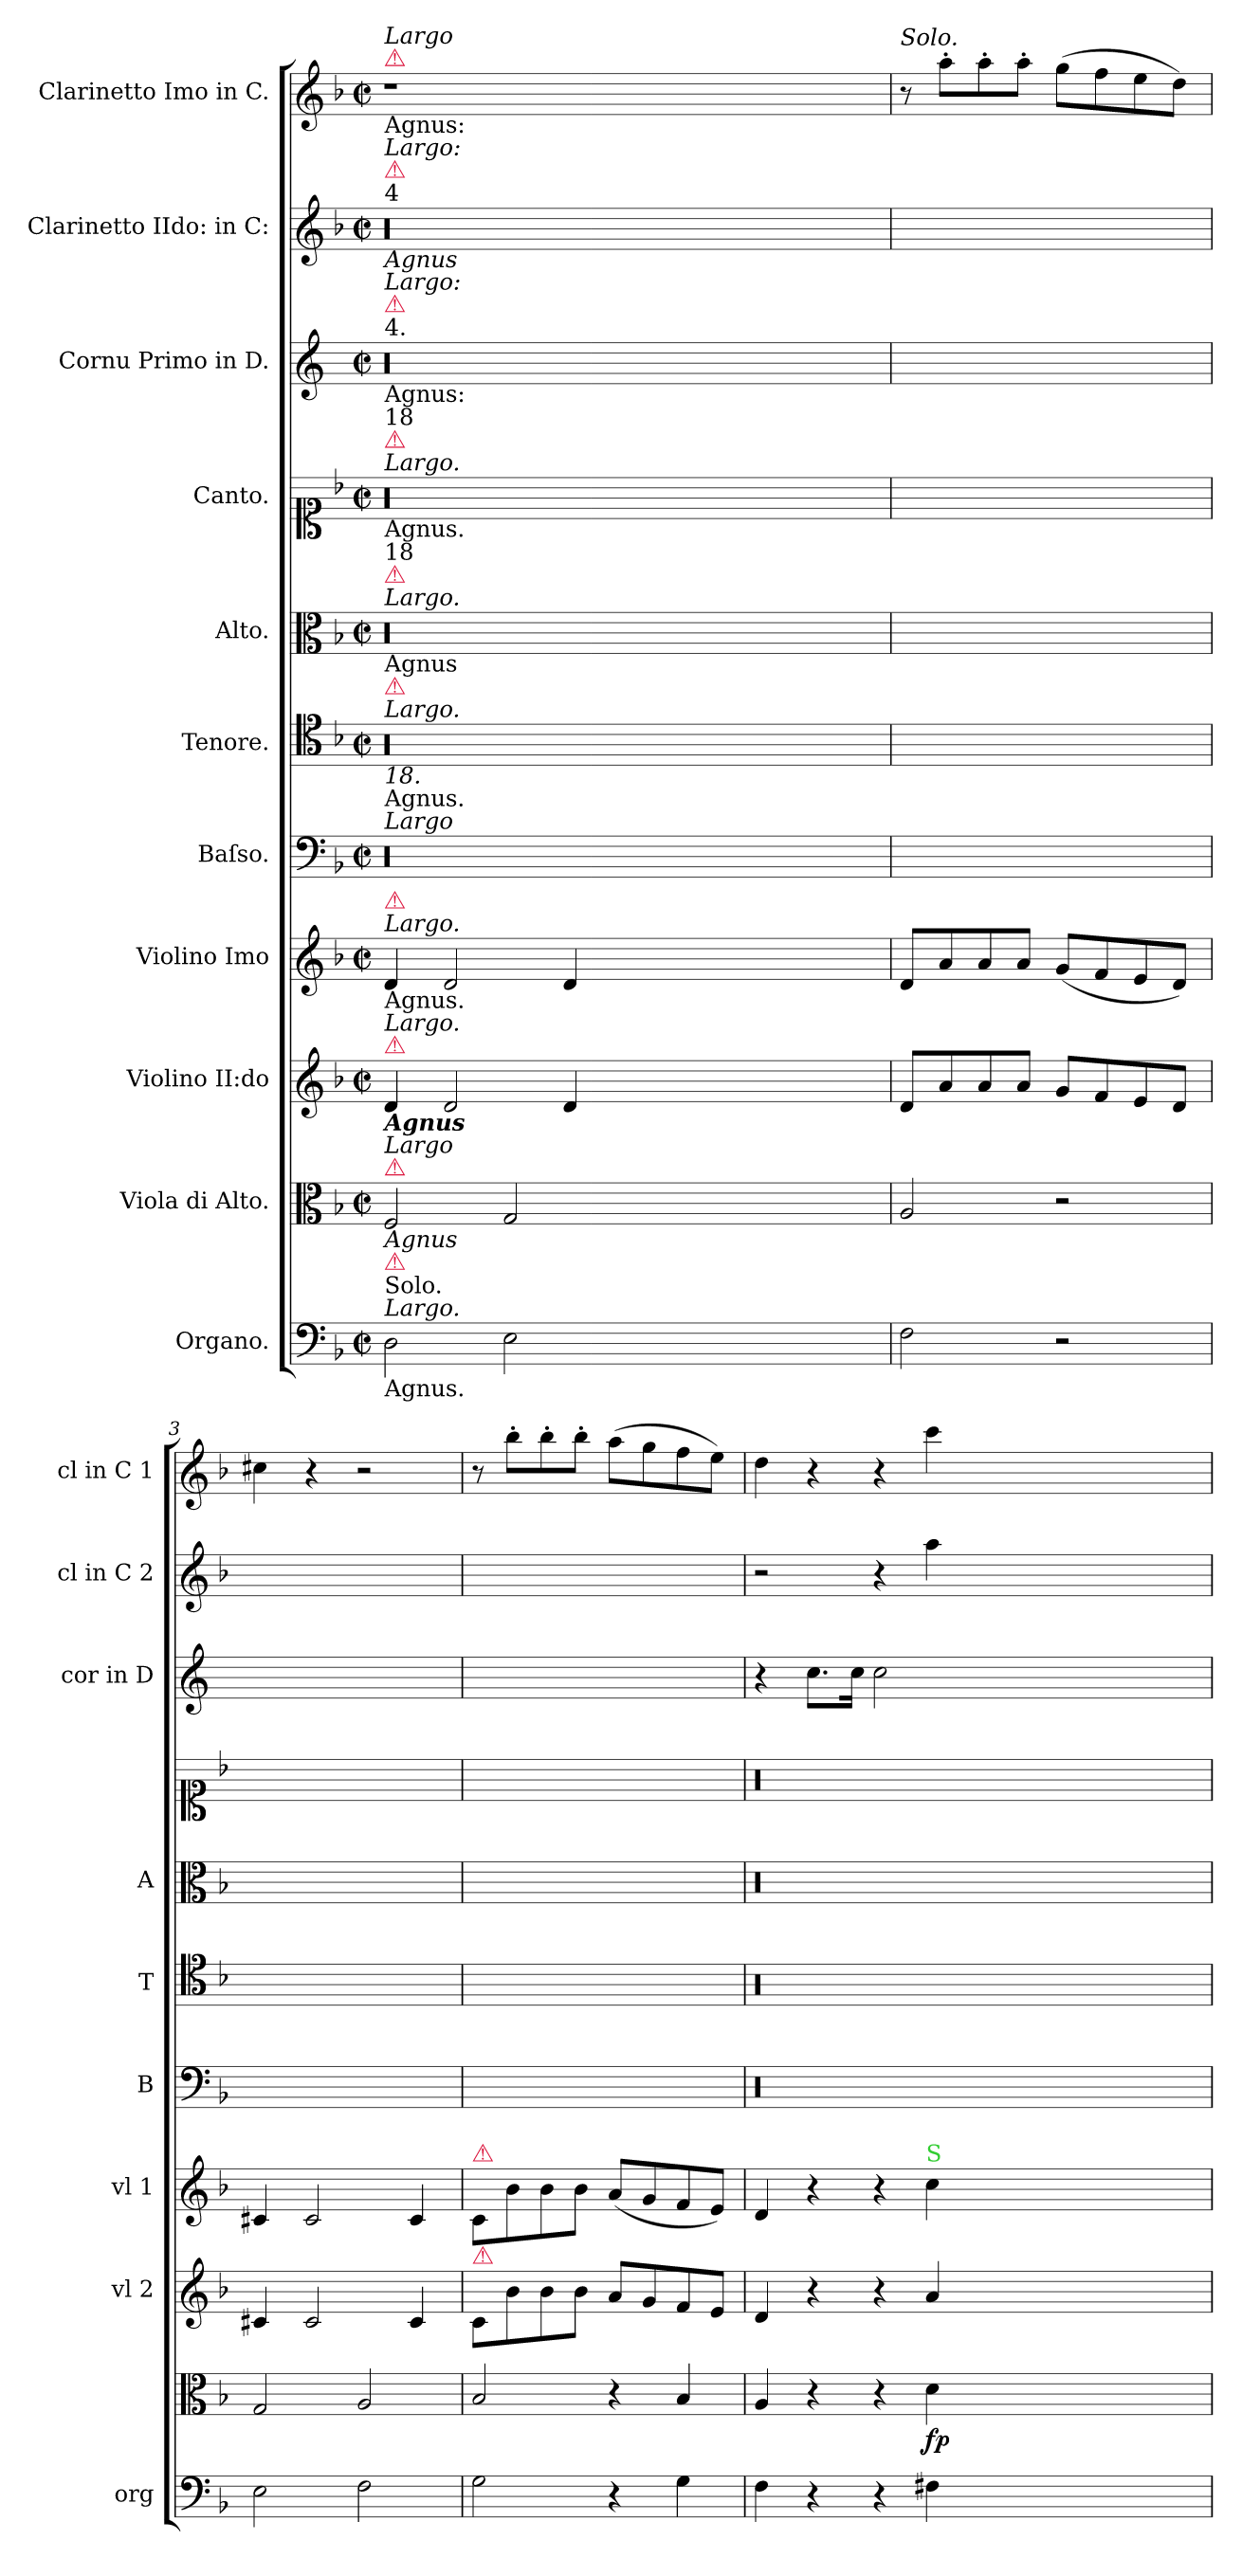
**kern	**dynam	**kern	**dynam	**kern	**dynam	**kern	**dynam	**kern	**kern	**kern	**kern	**kern	**dynam	**kern	**kern
*part11	*part11	*part10	*part10	*part9	*part9	*part8	*part8	*part7	*part6	*part5	*part4	*part3	*part3	*part2	*part1
*staff11	*staff11	*staff10	*staff10	*staff9	*staff9	*staff8	*staff8	*staff7	*staff6	*staff5	*staff4	*staff3	*staff3	*staff2	*staff1
*I"Organo.	*	*I"Viola di Alto.	*	*I"Violino II:do	*	*I"Violino Imo	*	*I"Baſso.	*I"Tenore.	*I"Alto.	*I"Canto.	*I"Cornu Primo in D.	*	*I"Clarinetto IIdo: in C:	*I"Clarinetto Imo in C.
*I'org	*	*	*	*I'vl 2	*	*I'vl 1	*	*I'B	*I'T	*I'A	*	*I'cor in D	*	*I'cl in C 2	*I'cl in C 1
*clefF4	*	*clefC3	*	*clefG2	*	*clefG2	*	*clefF4	*clefC4	*clefC3	*clefC1	*clefG2	*	*clefG2	*clefG2
*	*	*	*	*	*	*	*	*	*	*	*	*ITrd6c10	*	*	*
*k[b-]	*	*k[b-]	*	*k[b-]	*	*k[b-]	*	*k[b-]	*k[b-]	*k[b-]	*k[b-]	*k[f#c#]	*	*k[b-]	*k[b-]
*M2/2	*	*M2/2	*	*M2/2	*	*M2/2	*	*M2/2	*M2/2	*M2/2	*M2/2	*M2/2	*	*M2/2	*M2/2
*met(c|)	*	*met(c|)	*	*met(c|)	*	*met(c|)	*	*met(c|)	*met(c|)	*met(c|)	*met(c|)	*met(c|)	*	*met(c|)	*met(c|)
=1	=1	=1	=1	=1	=1	=1	=1	=1	=1	=1	=1	=1	=1	=1	=1
!	!	!	!	!	!	!	!	!	!	!	!	!	!	!	!LO:TX:a:color=crimson:t=⚠
!	!	!	!	!	!	!	!	!	!	!	!	!	!	!	!LO:TX:b:t=Agnus&colon;
!	!	!	!	!	!	!	!	!	!	!	!	!	!	!	!LO:TX:a:i:t=Largo
!	!	!	!	!	!	!	!	!	!	!	!	!	!	!LO:TX:a:t=4	!
!	!	!	!	!	!	!	!	!	!	!	!	!	!	!LO:TX:a:color=crimson:t=⚠	!
!	!	!	!	!	!	!	!	!	!	!	!	!	!	!LO:TX:b:i:t=Agnus	!
!	!	!	!	!	!	!	!	!	!	!	!	!	!	!LO:TX:a:i:t=Largo&colon;	!
!	!	!	!	!	!	!	!	!	!	!	!	!LO:TX:a:t=4.	!	!	!
!	!	!	!	!	!	!	!	!	!	!	!	!LO:TX:a:color=crimson:t=⚠	!	!	!
!	!	!	!	!	!	!	!	!	!	!	!	!LO:TX:b:t=Agnus&colon;	!	!	!
!	!	!	!	!	!	!	!	!	!	!	!	!LO:TX:a:i:t=Largo&colon;	!	!	!
!	!	!	!	!	!	!	!	!	!	!	!LO:TX:b:t=Agnus.	!	!	!	!
!	!	!	!	!	!	!	!	!	!	!	!LO:TX:a:i:t=Largo.	!	!	!	!
!	!	!	!	!	!	!	!	!	!	!	!LO:TX:a:color=crimson:t=⚠	!	!	!	!
!	!	!	!	!	!	!	!	!	!	!	!LO:TX:a:t=18	!	!	!	!
!	!	!	!	!	!	!	!	!	!	!LO:TX:b:t=Agnus	!	!	!	!	!
!	!	!	!	!	!	!	!	!	!	!LO:TX:a:i:t=Largo.	!	!	!	!	!
!	!	!	!	!	!	!	!	!	!	!LO:TX:a:color=crimson:t=⚠	!	!	!	!	!
!	!	!	!	!	!	!	!	!	!	!LO:TX:a:t=18	!	!	!	!	!
!	!	!	!	!	!	!	!	!	!LO:TX:b:i:t=18.	!	!	!	!	!	!
!	!	!	!	!	!	!	!	!	!LO:TX:b:t=Agnus.	!	!	!	!	!	!
!	!	!	!	!	!	!	!	!	!LO:TX:a:i:t=Largo.	!	!	!	!	!	!
!	!	!	!	!	!	!	!	!	!LO:TX:a:color=crimson:t=⚠	!	!	!	!	!	!
!	!	!	!	!	!	!	!	!LO:TX:a:i:t=Largo	!	!	!	!	!	!	!
!	!	!	!	!	!	!LO:TX:b:t=Agnus.	!	!	!	!	!	!	!	!	!
!	!	!	!	!	!	!LO:TX:a:i:t=Largo.	!	!	!	!	!	!	!	!	!
!	!	!	!	!	!	!LO:TX:a:color=crimson:t=⚠	!	!	!	!	!	!	!	!	!
!	!	!	!	!LO:TX:a:color=crimson:t=⚠	!	!	!	!	!	!	!	!	!	!	!
!	!	!	!	!LO:TX:b:Bi:t=Agnus	!	!	!	!	!	!	!	!	!	!	!
!	!	!	!	!LO:TX:a:i:t=Largo.	!	!	!	!	!	!	!	!	!	!	!
!	!	!LO:TX:a:color=crimson:t=⚠	!	!	!	!	!	!	!	!	!	!	!	!	!
!	!	!LO:TX:b:i:t=Agnus	!	!	!	!	!	!	!	!	!	!	!	!	!
!	!	!LO:TX:a:i:t=Largo	!	!	!	!	!	!	!	!	!	!	!	!	!
!LO:TX:b:t=Agnus.	!	!	!	!	!	!	!	!	!	!	!	!	!	!	!
!LO:TX:a:i:t=Largo.	!	!	!	!	!	!	!	!	!	!	!	!	!	!	!
!LO:TX:a:t=Solo.	!	!	!	!	!	!	!	!	!	!	!	!	!	!	!
!LO:TX:a:color=crimson:t=⚠	!	!	!	!	!	!	!	!	!	!	!	!	!	!	!
!	!LO:DY:b	!	!	!	!LO:DY:b	!	!LO:DY:a	!	!	!	!	!	!	!	!
2D\	for&colon;	2F/	.	4d/	fo	4d/	for.	00r	00r	00r	00r	00r	.	00r	1r
.	.	.	.	2d/	.	2d/	.	.	.	.	.	.	.	.	.
2E\	.	2G/	.	.	.	.	.	.	.	.	.	.	.	.	.
.	.	.	.	4d/	.	4d/	.	.	.	.	.	.	.	.	.
0.ryy	.	0.ryy	.	0.ryy	.	0.ryy	.	.	.	.	.	.	.	.	0.ryy
=2	=2	=2	=2	=2	=2	=2	=2	=2	=2	=2	=2	=2	=2	=2	=2
!	!	!	!	!	!	!	!	!	!	!	!	!	!	!	!LO:TX:a:i:t=Solo.
2F\	.	2A/	.	8d/L	.	8d/L	.	1ryy	1ryy	1ryy	1ryy	1ryy	.	1ryy	8r
!	!	!	!	!	!LO:DY:b	!	!LO:DY:b	!	!	!	!	!	!	!	!
.	.	.	.	8a/	po.	8a/	po.	.	.	.	.	.	.	.	8aa'\L
.	.	.	.	8a/	.	8a/	.	.	.	.	.	.	.	.	8aa'\
.	.	.	.	8a/J	.	8a/J	.	.	.	.	.	.	.	.	8aa'\J
2r	.	2r	.	8g/L	.	(<8g/L	.	.	.	.	.	.	.	.	(>8gg\L
.	.	.	.	8f/	.	8f/	.	.	.	.	.	.	.	.	8ff\
.	.	.	.	8e/	.	8e/	.	.	.	.	.	.	.	.	8ee\
.	.	.	.	8d/J	.	8d/J)	.	.	.	.	.	.	.	.	8dd\J)
=3	=3	=3	=3	=3	=3	=3	=3	=3	=3	=3	=3	=3	=3	=3	=3
!	!	!	!	!	!LO:DY:a	!	!LO:DY:a	!	!	!	!	!	!	!	!
2E\	.	2G/	.	4c#X/	fo	4c#X/	for.	1ryy	1ryy	1ryy	1ryy	1ryy	.	1ryy	4cc#X\
.	.	.	.	2c#/	.	2c#/	.	.	.	.	.	.	.	.	4r
2F\	.	2A/	.	.	.	.	.	.	.	.	.	.	.	.	2r
.	.	.	.	4c#/	.	4c#/	.	.	.	.	.	.	.	.	.
=4	=4	=4	=4	=4	=4	=4	=4	=4	=4	=4	=4	=4	=4	=4	=4
!	!	!	!	!	!	!LO:TX:a:color=crimson:t=⚠	!	!	!	!	!	!	!	!	!
!	!	!	!	!LO:TX:a:color=crimson:t=⚠	!	!	!	!	!	!	!	!	!	!	!
!	!	!	!	!	!LO:DY:a	!	!LO:DY:a	!	!	!	!	!	!	!	!
2G\	.	2B-/	.	8c/L	po	8c/L	po.	1ryy	1ryy	1ryy	1ryy	1ryy	.	1ryy	8r
.	.	.	.	8b-\	.	8b-\	.	.	.	.	.	.	.	.	8bb-'\L
.	.	.	.	8b-\	.	8b-\	.	.	.	.	.	.	.	.	8bb-'\
.	.	.	.	8b-\J	.	8b-\J	.	.	.	.	.	.	.	.	8bb-'\J
4r	.	4r	.	8a/L	.	(<8a/L	.	.	.	.	.	.	.	.	(>8aa\L
.	.	.	.	8g/	.	8g/	.	.	.	.	.	.	.	.	8gg\
4G\	.	4B-/	.	8f/	.	8f/	.	.	.	.	.	.	.	.	8ff\
.	.	.	.	8e/J	.	8e/J)	.	.	.	.	.	.	.	.	8ee\J)
=5	=5	=5	=5	=5	=5	=5	=5	=5	=5	=5	=5	=5	=5	=5	=5
!	!	!	!	!	!	!	!	!	!	!	!	!	!LO:DY:a	!	!
4F\	.	4A/	.	4d/	.	4d/	.	00r	00r	00r	00r	4r	for&colon;	2r	4dd\
4r	.	4r	.	4r	.	4r	.	.	.	.	.	8.d\L	.	.	4r
.	.	.	.	.	.	.	.	.	.	.	.	16d\Jk	.	.	.
4r	.	4r	.	4r	.	4r	.	.	.	.	.	2d\	.	4r	4r
!	!	!	!	!	!	!LO:TX:a:color=limegreen:t=S	!	!	!	!	!	!	!	!	!
!	!	!	!LO:DY:b	!	!	!	!	!	!	!	!	!	!	!	!
4F#X\	.	4d\	fp	4a/	.	4cc\	.	.	.	.	.	.	.	4aa\	4ccc\
0.ryy	.	0.ryy	.	0.ryy	.	0.ryy	.	.	.	.	.	0.ryy	.	0.ryy	0.ryy
=	=	=	=	=	=	=	=	=	=	=	=	=	=	=	=
*-	*-	*-	*-	*-	*-	*-	*-	*-	*-	*-	*-	*-	*-	*-	*-
